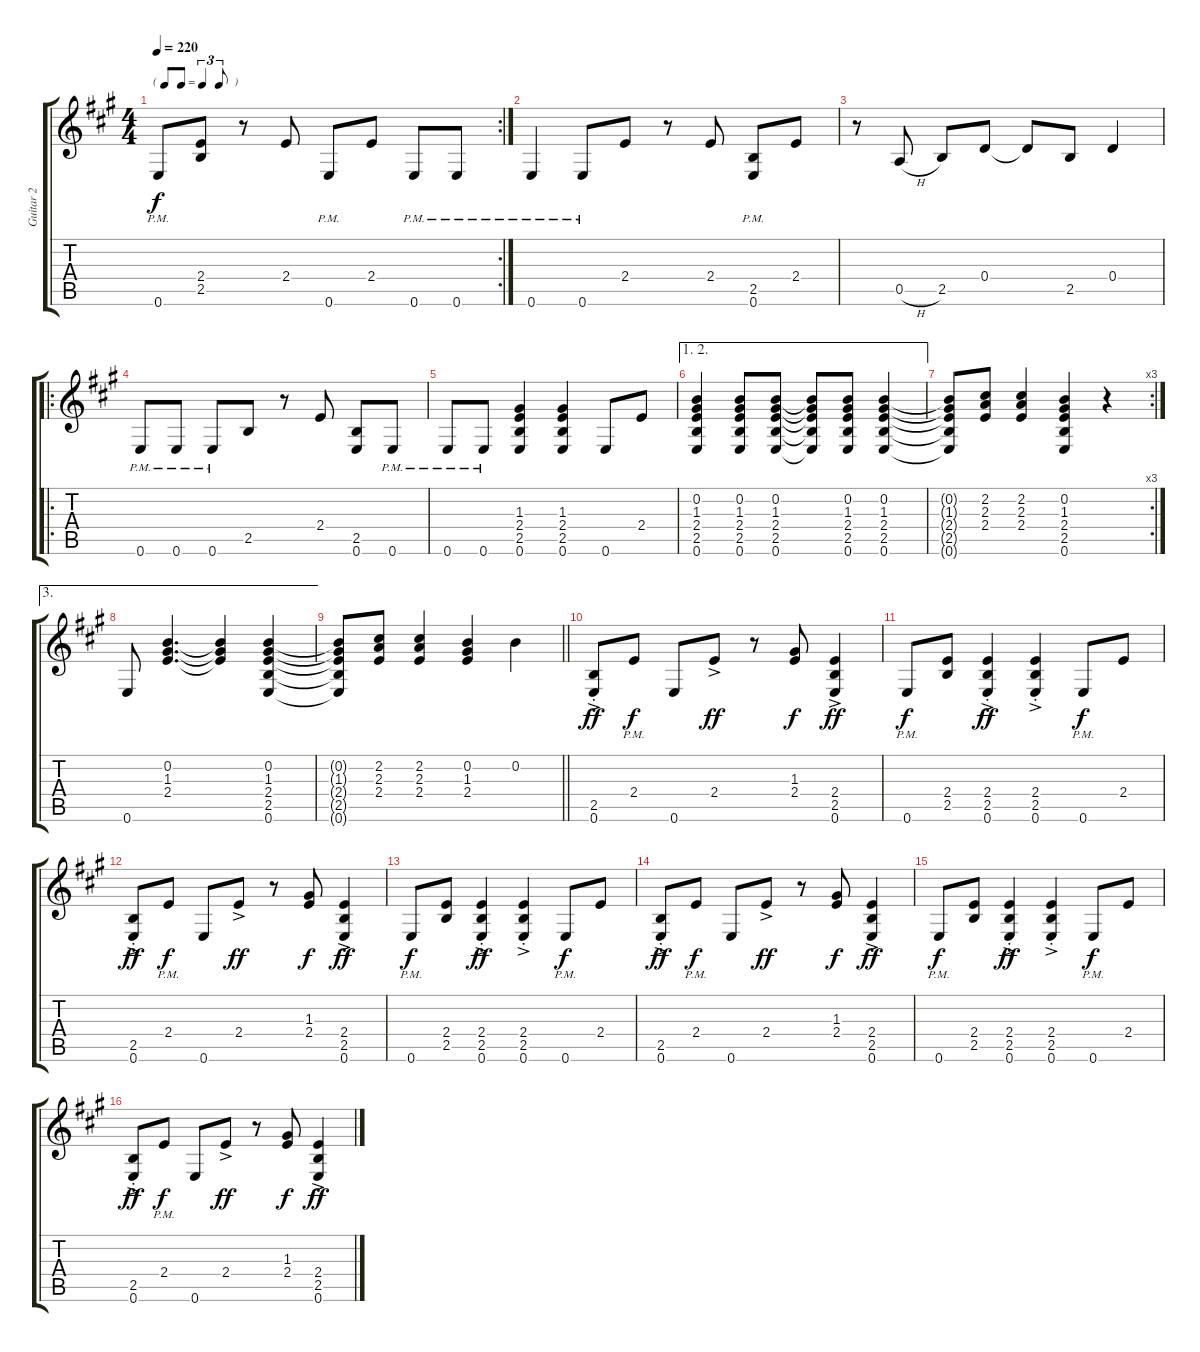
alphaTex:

\track ("Guitar 2" "Guitar 2") {instrument overdrivenguitar}
\staff {score tabs}
\tuning (E4 B3 G3 D3 A2 E2) {hide}
\rc 2
\ts (4 4)
\tf triplet8th
\tempo 220
\clef g2
\ks a
0.6{pm}.8{dy f} (2.4 2.5).8 r.8 2.4.8 0.6{pm}.8 2.4.8 0.6{pm}.8 0.6{pm}.8 |
0.6{pm}.4 0.6{pm}.8 2.4.8 r.8 2.4.8 (2.5{pm} 0.6{pm}).8 2.4.8 |
r.8 0.5{h}.8 2.5.8 0.4.8 0.4{t}.8 2.5.8 0.4.4 |
\ro
0.6{pm}.8 0.6{pm}.8 0.6{pm}.8 2.5.8 r.8 2.4.8 (2.5 0.6).8 0.6{pm}.8 |
0.6{pm}.8 0.6{pm}.8 (1.3 2.4 2.5 0.6).4 (1.3 2.4 2.5 0.6).4 0.6.8 2.4.8 |
\ae (1 2)
(0.2 1.3 2.4 2.5 0.6).4 (0.2 1.3 2.4 2.5 0.6).8 (0.2 1.3 2.4 2.5 0.6).8 (0.2{t} 1.3{t} 2.4{t} 2.5{t} 0.6{t}).8 (0.2 1.3 2.4 2.5 0.6).8 (0.2 1.3 2.4 2.5 0.6).4 |
\rc 3
(0.2{t} 1.3{t} 2.4{t} 2.5{t} 0.6{t}).8 (2.2 2.3 2.4).8 (2.2 2.3 2.4).4 (0.2 1.3 2.4 2.5 0.6).4 r.4 |
\ae 3
0.6.8 (0.2 1.3 2.4).4{d} (0.2{t} 1.3{t} 2.4{t}).4 (0.2 1.3 2.4 2.5 0.6).4 |
\barLineRight lightlight
(0.2{t} 1.3{t} 2.4{t} 2.5{t} 0.6{t}).8 (2.2 2.3 2.4).8 (2.2 2.3 2.4).4 (0.2 1.3 2.4).4 0.2.4 |
(2.5{ac st} 0.6{ac st}).8{dy ff} 2.4{pm}.8{dy f} 0.6.8 2.4{ac}.8{dy ff} r.8 (1.3 2.4).8{dy f} (2.4{ac} 2.5{ac} 0.6{ac}).4{dy ff} |
0.6{pm}.8{dy f} (2.4 2.5).8 (2.4{ac st} 2.5{ac st} 0.6{ac st}).4{dy ff} (2.4{ac st} 2.5{ac st} 0.6{ac st}).4 0.6{pm}.8{dy f} 2.4.8 |
(2.5{ac st} 0.6{ac st}).8{dy ff} 2.4{pm}.8{dy f} 0.6.8 2.4{ac}.8{dy ff} r.8 (1.3 2.4).8{dy f} (2.4{ac} 2.5{ac} 0.6{ac}).4{dy ff} |
0.6{pm}.8{dy f} (2.4 2.5).8 (2.4{ac st} 2.5{ac st} 0.6{ac st}).4{dy ff} (2.4{ac st} 2.5{ac st} 0.6{ac st}).4 0.6{pm}.8{dy f} 2.4.8 |
(2.5{ac st} 0.6{ac st}).8{dy ff} 2.4{pm}.8{dy f} 0.6.8 2.4{ac}.8{dy ff} r.8 (1.3 2.4).8{dy f} (2.4{ac} 2.5{ac} 0.6{ac}).4{dy ff} |
0.6{pm}.8{dy f} (2.4 2.5).8 (2.4{ac st} 2.5{ac st} 0.6{ac st}).4{dy ff} (2.4{ac st} 2.5{ac st} 0.6{ac st}).4 0.6{pm}.8{dy f} 2.4.8 |
(2.5{ac st} 0.6{ac st}).8{dy ff} 2.4{pm}.8{dy f} 0.6.8 2.4{ac}.8{dy ff} r.8 (1.3 2.4).8{dy f} (2.4{ac} 2.5{ac} 0.6{ac}).4{dy ff}
